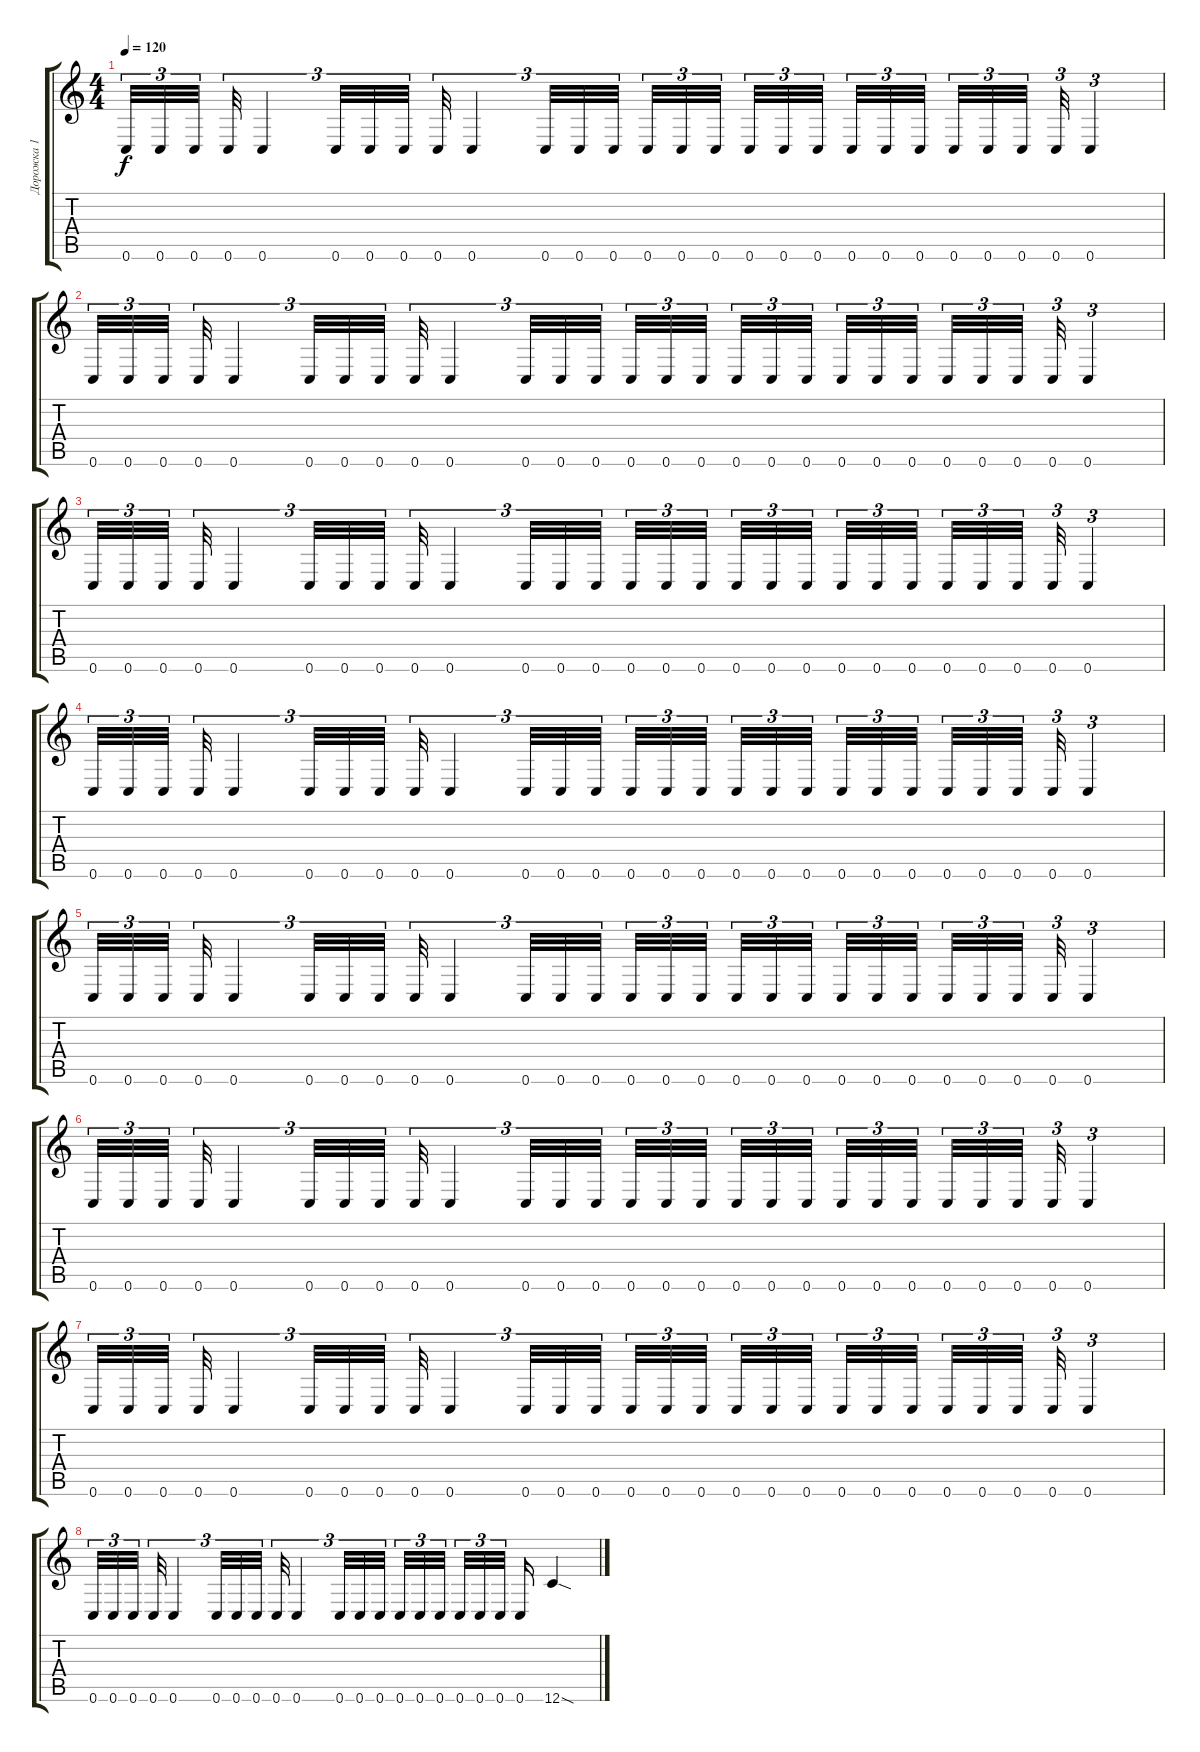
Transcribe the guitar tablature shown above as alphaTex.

\track ("Дорожка 1" "Дорожка 1") {instrument distortionguitar}
\staff {score tabs}
\tuning (D4 A3 F3 C3 G2 C2) {hide}
\ts (4 4)
\section ("" "")
\tempo 120
\clef g2
\ks c
0.6.32{tu (3 2) dy f} 0.6.32{tu (3 2)} 0.6.32{tu (3 2)} 0.6.32{tu (3 2)} 0.6.4{tu (3 2)} 0.6.32{tu (3 2)} 0.6.32{tu (3 2)} 0.6.32{tu (3 2)} 0.6.32{tu (3 2)} 0.6.4{tu (3 2)} 0.6.32{tu (3 2)} 0.6.32{tu (3 2)} 0.6.32{tu (3 2)} 0.6.32{tu (3 2)} 0.6.32{tu (3 2)} 0.6.32{tu (3 2)} 0.6.32{tu (3 2)} 0.6.32{tu (3 2)} 0.6.32{tu (3 2)} 0.6.32{tu (3 2)} 0.6.32{tu (3 2)} 0.6.32{tu (3 2)} 0.6.32{tu (3 2)} 0.6.32{tu (3 2)} 0.6.32{tu (3 2)} 0.6.32{tu (3 2)} 0.6.4{tu (3 2)} |
0.6.32{tu (3 2)} 0.6.32{tu (3 2)} 0.6.32{tu (3 2)} 0.6.32{tu (3 2)} 0.6.4{tu (3 2)} 0.6.32{tu (3 2)} 0.6.32{tu (3 2)} 0.6.32{tu (3 2)} 0.6.32{tu (3 2)} 0.6.4{tu (3 2)} 0.6.32{tu (3 2)} 0.6.32{tu (3 2)} 0.6.32{tu (3 2)} 0.6.32{tu (3 2)} 0.6.32{tu (3 2)} 0.6.32{tu (3 2)} 0.6.32{tu (3 2)} 0.6.32{tu (3 2)} 0.6.32{tu (3 2)} 0.6.32{tu (3 2)} 0.6.32{tu (3 2)} 0.6.32{tu (3 2)} 0.6.32{tu (3 2)} 0.6.32{tu (3 2)} 0.6.32{tu (3 2)} 0.6.32{tu (3 2)} 0.6.4{tu (3 2)} |
0.6.32{tu (3 2)} 0.6.32{tu (3 2)} 0.6.32{tu (3 2)} 0.6.32{tu (3 2)} 0.6.4{tu (3 2)} 0.6.32{tu (3 2)} 0.6.32{tu (3 2)} 0.6.32{tu (3 2)} 0.6.32{tu (3 2)} 0.6.4{tu (3 2)} 0.6.32{tu (3 2)} 0.6.32{tu (3 2)} 0.6.32{tu (3 2)} 0.6.32{tu (3 2)} 0.6.32{tu (3 2)} 0.6.32{tu (3 2)} 0.6.32{tu (3 2)} 0.6.32{tu (3 2)} 0.6.32{tu (3 2)} 0.6.32{tu (3 2)} 0.6.32{tu (3 2)} 0.6.32{tu (3 2)} 0.6.32{tu (3 2)} 0.6.32{tu (3 2)} 0.6.32{tu (3 2)} 0.6.32{tu (3 2)} 0.6.4{tu (3 2)} |
0.6.32{tu (3 2)} 0.6.32{tu (3 2)} 0.6.32{tu (3 2)} 0.6.32{tu (3 2)} 0.6.4{tu (3 2)} 0.6.32{tu (3 2)} 0.6.32{tu (3 2)} 0.6.32{tu (3 2)} 0.6.32{tu (3 2)} 0.6.4{tu (3 2)} 0.6.32{tu (3 2)} 0.6.32{tu (3 2)} 0.6.32{tu (3 2)} 0.6.32{tu (3 2)} 0.6.32{tu (3 2)} 0.6.32{tu (3 2)} 0.6.32{tu (3 2)} 0.6.32{tu (3 2)} 0.6.32{tu (3 2)} 0.6.32{tu (3 2)} 0.6.32{tu (3 2)} 0.6.32{tu (3 2)} 0.6.32{tu (3 2)} 0.6.32{tu (3 2)} 0.6.32{tu (3 2)} 0.6.32{tu (3 2)} 0.6.4{tu (3 2)} |
0.6.32{tu (3 2)} 0.6.32{tu (3 2)} 0.6.32{tu (3 2)} 0.6.32{tu (3 2)} 0.6.4{tu (3 2)} 0.6.32{tu (3 2)} 0.6.32{tu (3 2)} 0.6.32{tu (3 2)} 0.6.32{tu (3 2)} 0.6.4{tu (3 2)} 0.6.32{tu (3 2)} 0.6.32{tu (3 2)} 0.6.32{tu (3 2)} 0.6.32{tu (3 2)} 0.6.32{tu (3 2)} 0.6.32{tu (3 2)} 0.6.32{tu (3 2)} 0.6.32{tu (3 2)} 0.6.32{tu (3 2)} 0.6.32{tu (3 2)} 0.6.32{tu (3 2)} 0.6.32{tu (3 2)} 0.6.32{tu (3 2)} 0.6.32{tu (3 2)} 0.6.32{tu (3 2)} 0.6.32{tu (3 2)} 0.6.4{tu (3 2)} |
0.6.32{tu (3 2)} 0.6.32{tu (3 2)} 0.6.32{tu (3 2)} 0.6.32{tu (3 2)} 0.6.4{tu (3 2)} 0.6.32{tu (3 2)} 0.6.32{tu (3 2)} 0.6.32{tu (3 2)} 0.6.32{tu (3 2)} 0.6.4{tu (3 2)} 0.6.32{tu (3 2)} 0.6.32{tu (3 2)} 0.6.32{tu (3 2)} 0.6.32{tu (3 2)} 0.6.32{tu (3 2)} 0.6.32{tu (3 2)} 0.6.32{tu (3 2)} 0.6.32{tu (3 2)} 0.6.32{tu (3 2)} 0.6.32{tu (3 2)} 0.6.32{tu (3 2)} 0.6.32{tu (3 2)} 0.6.32{tu (3 2)} 0.6.32{tu (3 2)} 0.6.32{tu (3 2)} 0.6.32{tu (3 2)} 0.6.4{tu (3 2)} |
0.6.32{tu (3 2)} 0.6.32{tu (3 2)} 0.6.32{tu (3 2)} 0.6.32{tu (3 2)} 0.6.4{tu (3 2)} 0.6.32{tu (3 2)} 0.6.32{tu (3 2)} 0.6.32{tu (3 2)} 0.6.32{tu (3 2)} 0.6.4{tu (3 2)} 0.6.32{tu (3 2)} 0.6.32{tu (3 2)} 0.6.32{tu (3 2)} 0.6.32{tu (3 2)} 0.6.32{tu (3 2)} 0.6.32{tu (3 2)} 0.6.32{tu (3 2)} 0.6.32{tu (3 2)} 0.6.32{tu (3 2)} 0.6.32{tu (3 2)} 0.6.32{tu (3 2)} 0.6.32{tu (3 2)} 0.6.32{tu (3 2)} 0.6.32{tu (3 2)} 0.6.32{tu (3 2)} 0.6.32{tu (3 2)} 0.6.4{tu (3 2)} |
0.6.32{tu (3 2)} 0.6.32{tu (3 2)} 0.6.32{tu (3 2)} 0.6.32{tu (3 2)} 0.6.4{tu (3 2)} 0.6.32{tu (3 2)} 0.6.32{tu (3 2)} 0.6.32{tu (3 2)} 0.6.32{tu (3 2)} 0.6.4{tu (3 2)} 0.6.32{tu (3 2)} 0.6.32{tu (3 2)} 0.6.32{tu (3 2)} 0.6.32{tu (3 2)} 0.6.32{tu (3 2)} 0.6.32{tu (3 2)} 0.6.32{tu (3 2)} 0.6.32{tu (3 2)} 0.6.32{tu (3 2)} 0.6.16 12.6{sod}.4
